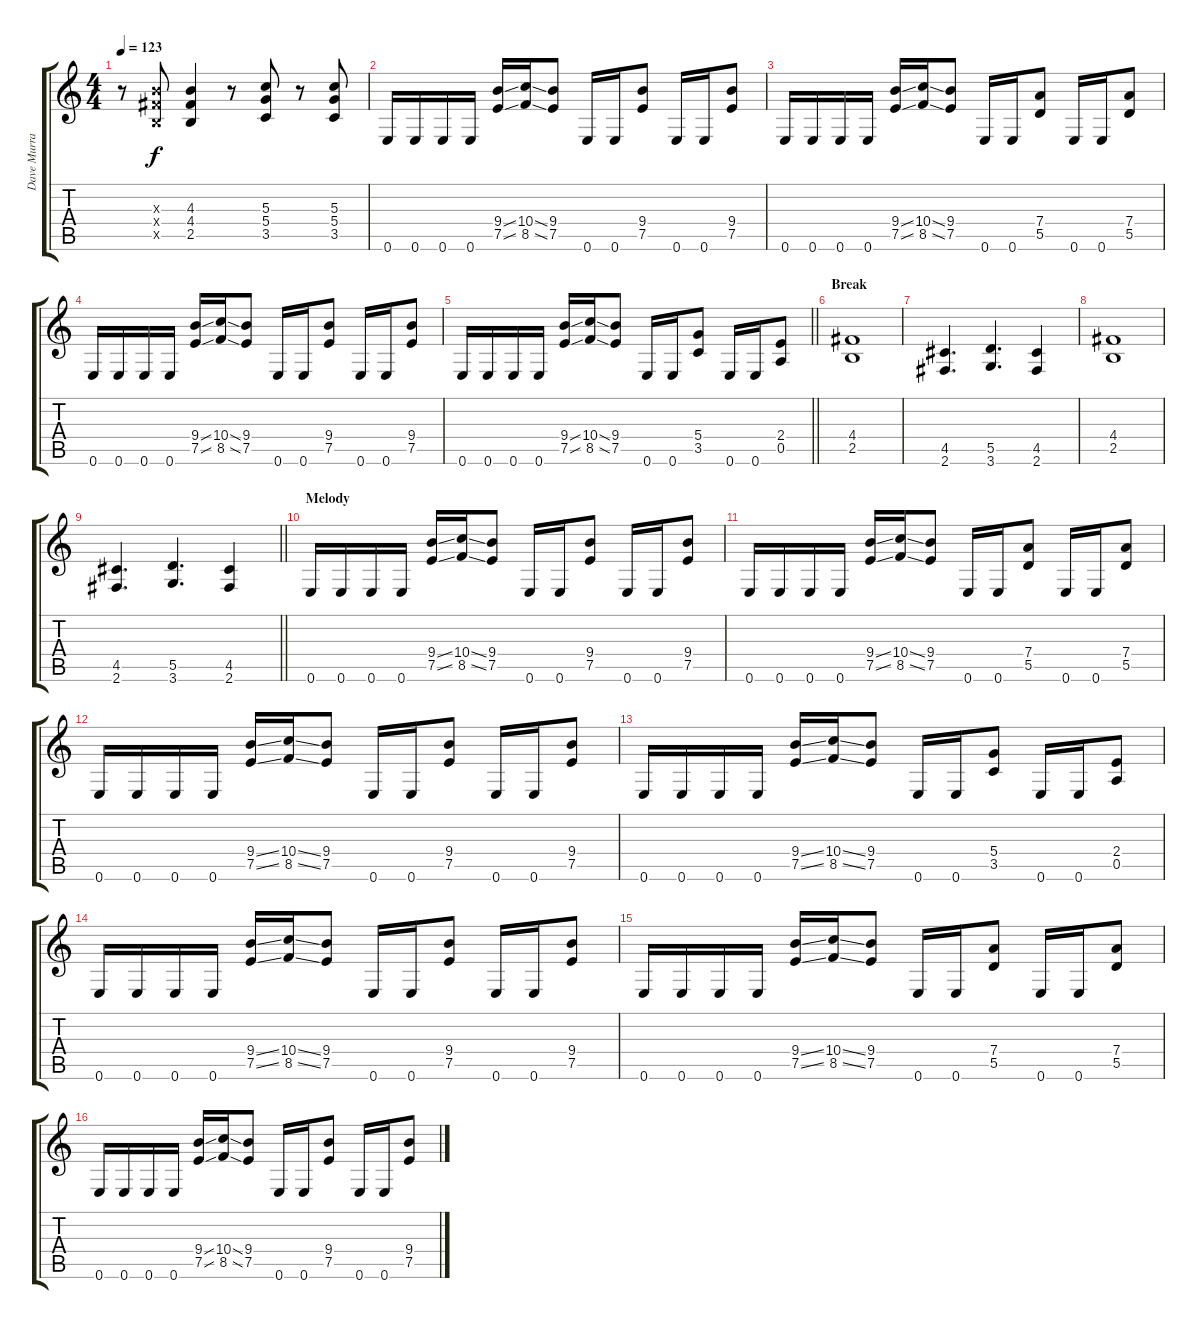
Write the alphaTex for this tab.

\track ("Dave Murray" "Dave Murra") {instrument overdrivenguitar}
\staff {score tabs}
\tuning (E4 B3 G3 D3 A2 E2) {hide}
\ts (4 4)
\tempo 123
\clef g2
\ks c
r.8{dy f} (4.3{x} 4.4{x} 2.5{x}).8 (4.3 4.4 2.5).4 r.8 (5.3 5.4 3.5).8 r.8 (5.3 5.4 3.5).8 |
0.6.16 0.6.16 0.6.16 0.6.16 (9.4{ss} 7.5{ss}).16 (10.4{ss} 8.5{ss}).16 (9.4 7.5).8 0.6.16 0.6.16 (9.4 7.5).8 0.6.16 0.6.16 (9.4 7.5).8 |
0.6.16 0.6.16 0.6.16 0.6.16 (9.4{ss} 7.5{ss}).16 (10.4{ss} 8.5{ss}).16 (9.4 7.5).8 0.6.16 0.6.16 (7.4 5.5).8 0.6.16 0.6.16 (7.4 5.5).8 |
0.6.16 0.6.16 0.6.16 0.6.16 (9.4{ss} 7.5{ss}).16 (10.4{ss} 8.5{ss}).16 (9.4 7.5).8 0.6.16 0.6.16 (9.4 7.5).8 0.6.16 0.6.16 (9.4 7.5).8 |
\barLineRight lightlight
0.6.16 0.6.16 0.6.16 0.6.16 (9.4{ss} 7.5{ss}).16 (10.4{ss} 8.5{ss}).16 (9.4 7.5).8 0.6.16 0.6.16 (5.4 3.5).8 0.6.16 0.6.16 (2.4 0.5).8 |
\section ("" "Break")
(4.4 2.5).1 |
(4.5 2.6).4{d} (5.5 3.6).4{d} (4.5 2.6).4 |
(4.4 2.5).1 |
\barLineRight lightlight
(4.5 2.6).4{d} (5.5 3.6).4{d} (4.5 2.6).4 |
\section ("" "Melody")
0.6.16 0.6.16 0.6.16 0.6.16 (9.4{ss} 7.5{ss}).16 (10.4{ss} 8.5{ss}).16 (9.4 7.5).8 0.6.16 0.6.16 (9.4 7.5).8 0.6.16 0.6.16 (9.4 7.5).8 |
0.6.16 0.6.16 0.6.16 0.6.16 (9.4{ss} 7.5{ss}).16 (10.4{ss} 8.5{ss}).16 (9.4 7.5).8 0.6.16 0.6.16 (7.4 5.5).8 0.6.16 0.6.16 (7.4 5.5).8 |
0.6.16 0.6.16 0.6.16 0.6.16 (9.4{ss} 7.5{ss}).16 (10.4{ss} 8.5{ss}).16 (9.4 7.5).8 0.6.16 0.6.16 (9.4 7.5).8 0.6.16 0.6.16 (9.4 7.5).8 |
0.6.16 0.6.16 0.6.16 0.6.16 (9.4{ss} 7.5{ss}).16 (10.4{ss} 8.5{ss}).16 (9.4 7.5).8 0.6.16 0.6.16 (5.4 3.5).8 0.6.16 0.6.16 (2.4 0.5).8 |
0.6.16 0.6.16 0.6.16 0.6.16 (9.4{ss} 7.5{ss}).16 (10.4{ss} 8.5{ss}).16 (9.4 7.5).8 0.6.16 0.6.16 (9.4 7.5).8 0.6.16 0.6.16 (9.4 7.5).8 |
0.6.16 0.6.16 0.6.16 0.6.16 (9.4{ss} 7.5{ss}).16 (10.4{ss} 8.5{ss}).16 (9.4 7.5).8 0.6.16 0.6.16 (7.4 5.5).8 0.6.16 0.6.16 (7.4 5.5).8 |
0.6.16 0.6.16 0.6.16 0.6.16 (9.4{ss} 7.5{ss}).16 (10.4{ss} 8.5{ss}).16 (9.4 7.5).8 0.6.16 0.6.16 (9.4 7.5).8 0.6.16 0.6.16 (9.4 7.5).8
